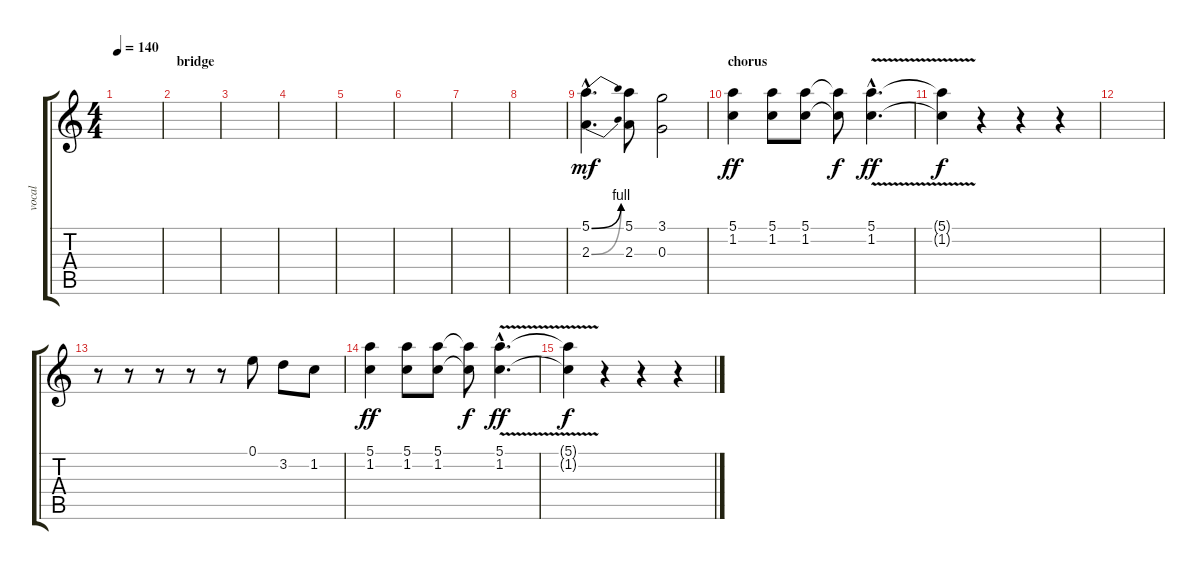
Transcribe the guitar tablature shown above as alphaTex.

\track ("vocal" "vocal") {instrument overdrivenguitar}
\staff {score tabs}
\tuning (E4 B3 G3 D3 A2 E2) {hide}
\ts (4 4)
\tempo 140
\clef g2
\ks c
|
\section ("" "bridge")
|
|
|
|
|
|
|
(5.1{be (bend 0 0 60 4) hac} 2.3{be (bend 0 0 60 4) hac}).4{d dy mf} (5.1 2.3).8 (3.1 0.3).2 |
\section ("" "chorus")
(5.1 1.2).4{dy ff} (5.1 1.2).8 (5.1 1.2).8 (5.1{t} 1.2{t}).8{dy f} (5.1{v hac} 1.2{v hac}).4{d dy ff} |
(5.1{t} 1.2{t}).4{dy f} r.4 r.4 r.4 |
|
r.8 r.8 r.8 r.8 r.8 0.1.8 3.2.8 1.2.8 |
(5.1 1.2).4{dy ff} (5.1 1.2).8 (5.1 1.2).8 (5.1{t} 1.2{t}).8{dy f} (5.1{v hac} 1.2{v hac}).4{d dy ff} |
(5.1{t} 1.2{t}).4{dy f} r.4 r.4 r.4
